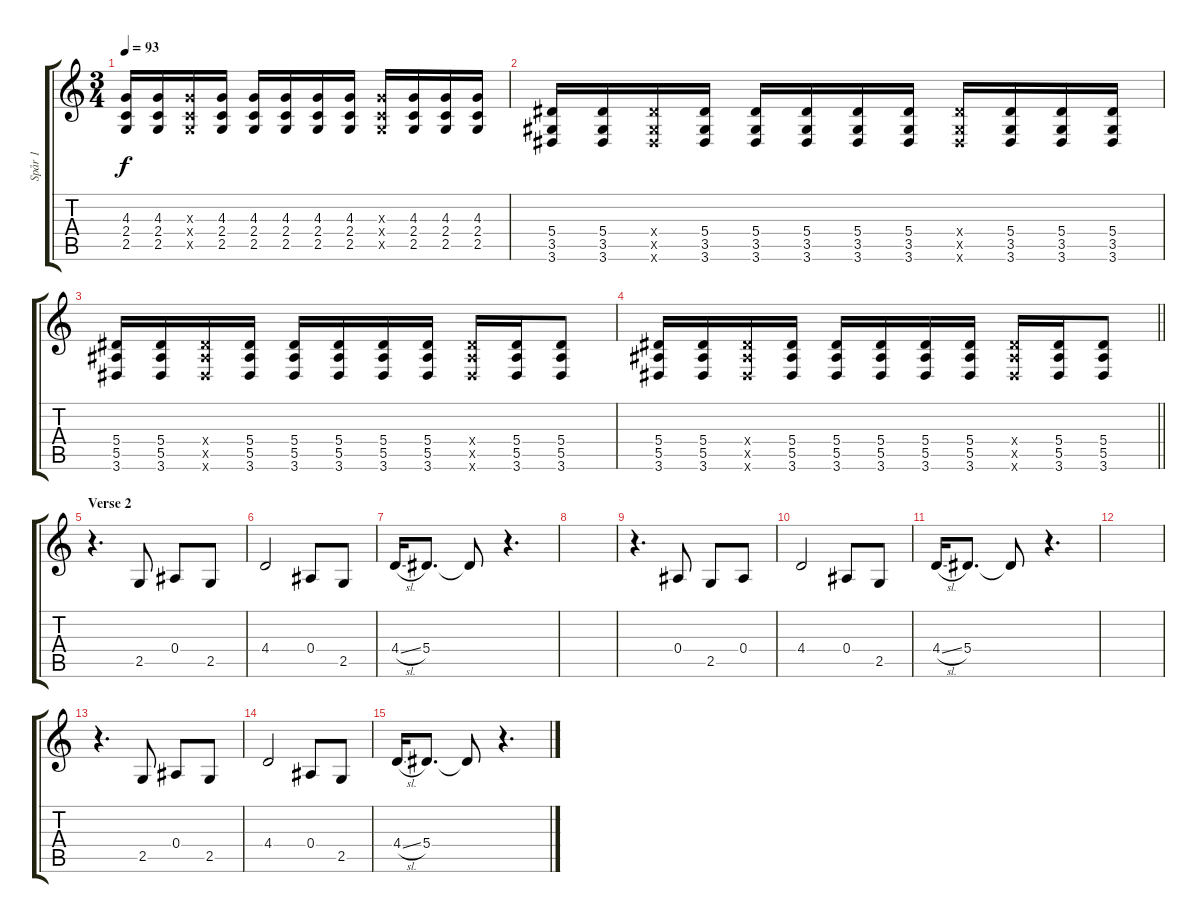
\track ("Spår 1" "Spår 1") {instrument distortionguitar}
\staff {score tabs}
\tuning (C4 G3 Eb3 Bb2 F2 C2) {hide}
\ts (3 4)
\tempo 93
\clef g2
\ks c
(4.3 2.4 2.5).16{dy f} (4.3 2.4 2.5).16 (4.3{x} 2.4{x} 2.5{x}).16 (4.3 2.4 2.5).16 (4.3 2.4 2.5).16 (4.3 2.4 2.5).16 (4.3 2.4 2.5).16 (4.3 2.4 2.5).16 (4.3{x} 2.4{x} 2.5{x}).16 (4.3 2.4 2.5).16 (4.3 2.4 2.5).16 (4.3 2.4 2.5).16 |
(5.4 3.5 3.6).16 (5.4 3.5 3.6).16 (5.4{x} 3.5{x} 3.6{x}).16 (5.4 3.5 3.6).16 (5.4 3.5 3.6).16 (5.4 3.5 3.6).16 (5.4 3.5 3.6).16 (5.4 3.5 3.6).16 (5.4{x} 3.5{x} 3.6{x}).16 (5.4 3.5 3.6).16 (5.4 3.5 3.6).16 (5.4 3.5 3.6).16 |
(5.4 5.5 3.6).16 (5.4 5.5 3.6).16 (5.4{x} 5.5{x} 3.6{x}).16 (5.4 5.5 3.6).16 (5.4 5.5 3.6).16 (5.4 5.5 3.6).16 (5.4 5.5 3.6).16 (5.4 5.5 3.6).16 (5.4{x} 5.5{x} 3.6{x}).16 (5.4 5.5 3.6).16 (5.4 5.5 3.6).8 |
\barLineRight lightlight
(5.4 5.5 3.6).16 (5.4 5.5 3.6).16 (5.4{x} 5.5{x} 3.6{x}).16 (5.4 5.5 3.6).16 (5.4 5.5 3.6).16 (5.4 5.5 3.6).16 (5.4 5.5 3.6).16 (5.4 5.5 3.6).16 (5.4{x} 5.5{x} 3.6{x}).16 (5.4 5.5 3.6).16 (5.4 5.5 3.6).8 |
\section ("" "Verse 2")
r.4{d instrument electricguitarclean} 2.5.8 0.4.8 2.5.8 |
4.4.2 0.4.8 2.5.8 |
4.4{sl}.16 5.4.8{d} 5.4{t}.8 r.4{d} |
|
r.4{d} 0.4.8 2.5.8 0.4.8 |
4.4.2 0.4.8 2.5.8 |
4.4{sl}.16 5.4.8{d} 5.4{t}.8 r.4{d} |
|
r.4{d} 2.5.8 0.4.8 2.5.8 |
4.4.2 0.4.8 2.5.8 |
4.4{sl}.16 5.4.8{d} 5.4{t}.8 r.4{d}
